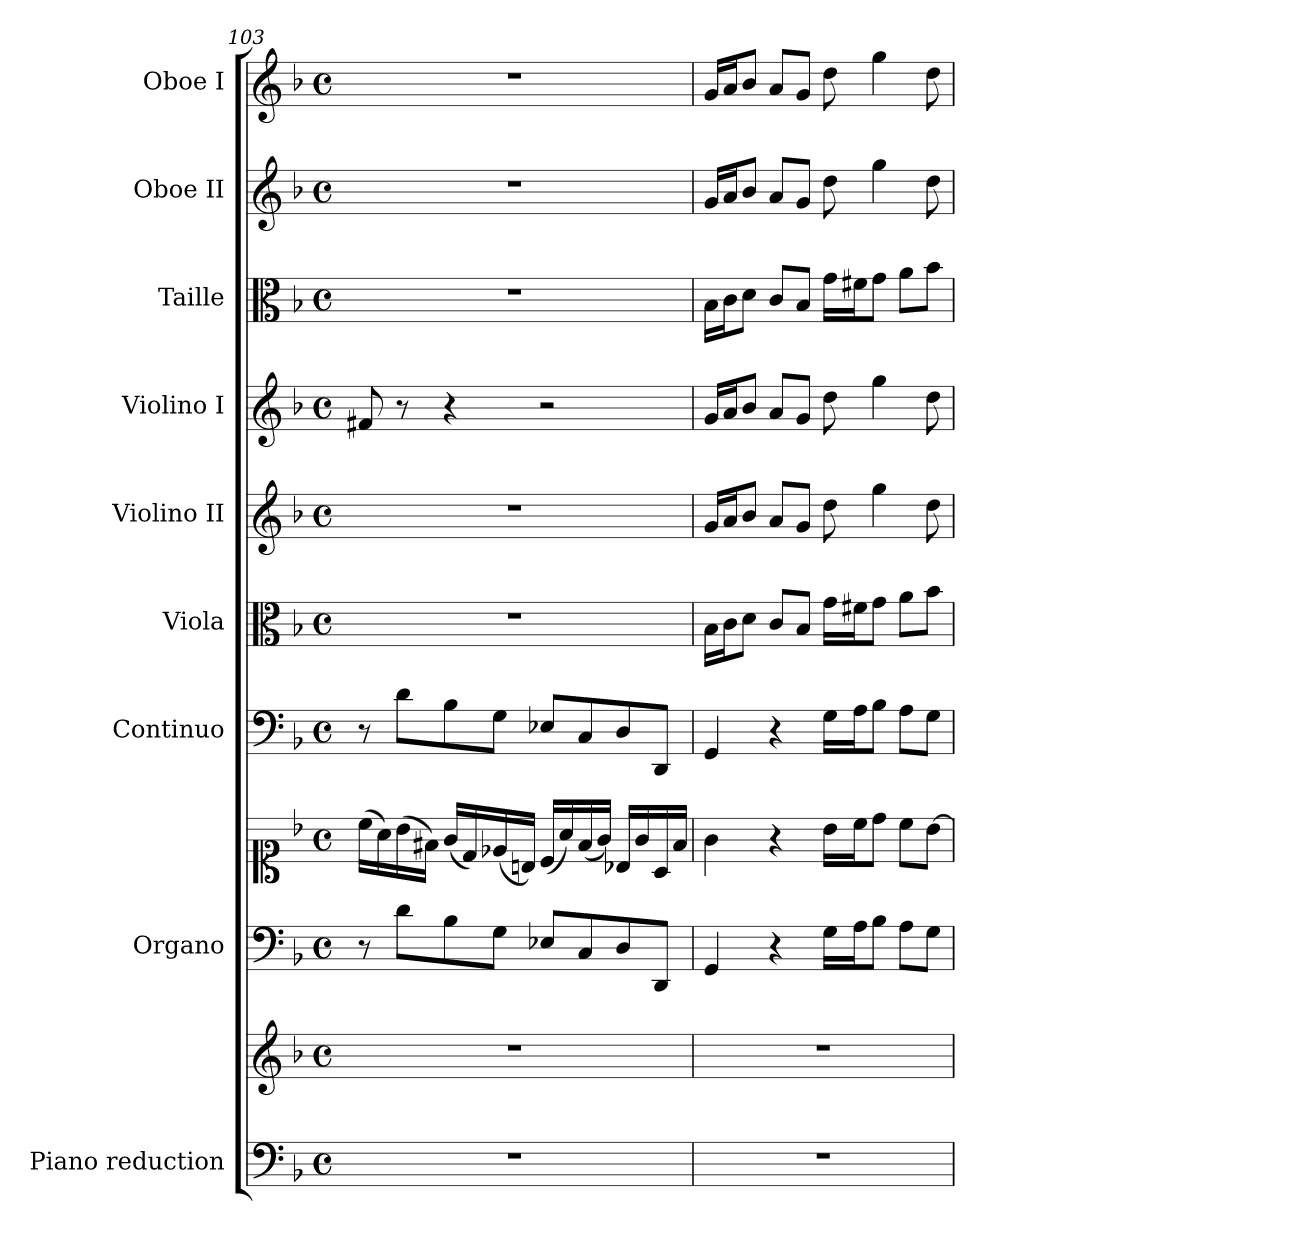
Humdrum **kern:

**kern	**kern	**kern	**kern	**kern	**kern	**kern	**kern	**kern	**kern	**kern
*part9	*part9	*part8	*part8	*part7	*part6	*part5	*part4	*part3	*part2	*part1
*staff11	*staff10	*staff9	*staff8	*staff7	*staff6	*staff5	*staff4	*staff3	*staff2	*staff1
*I"Piano reduction	*	*I"Organo	*	*I"Continuo	*I"Viola	*I"Violino II	*I"Violino I	*I"Taille	*I"Oboe II	*I"Oboe I
*I'Pno	*	*	*	*	*I'Vla	*I'Vln	*I'Vln	*	*I'Ob	*I'Ob
*clefF4	*clefG2	*clefF4	*clefC1	*clefF4	*clefC3	*clefG2	*clefG2	*clefC3	*clefG2	*clefG2
*k[b-]	*k[b-]	*k[b-]	*k[b-]	*k[b-]	*k[b-]	*k[b-]	*k[b-]	*k[b-]	*k[b-]	*k[b-]
*M4/4	*M4/4	*M4/4	*M4/4	*M4/4	*M4/4	*M4/4	*M4/4	*M4/4	*M4/4	*M4/4
*met(c)	*met(c)	*met(c)	*met(c)	*met(c)	*met(c)	*met(c)	*met(c)	*met(c)	*met(c)	*met(c)
=103	=103	=103	=103	=103	=103	=103	=103	=103	=103	=103
1r	1r	8r	(16cc\LL	8r	1r	1r	8f#X/	1r	1r	1r
.	.	.	16a\)	.	.	.	.	.	.	.
.	.	8d\L	(16b-\	8d\L	.	.	8r	.	.	.
.	.	.	16f#X\JJ)	.	.	.	.	.	.	.
.	.	8B-\	(16g/LL	8B-\	.	.	4r	.	.	.
.	.	.	16d/)	.	.	.	.	.	.	.
.	.	8G\J	(16e-X/	8G\J	.	.	.	.	.	.
.	.	.	16Bn/JJ)	.	.	.	.	.	.	.
.	.	8E-X/L	(16c/LL	8E-X/L	.	.	2r	.	.	.
.	.	.	16a/)	.	.	.	.	.	.	.
.	.	8C/	(16f#/	8C/	.	.	.	.	.	.
.	.	.	16g/JJ)	.	.	.	.	.	.	.
.	.	8D/	16B-X/LL	8D/	.	.	.	.	.	.
.	.	.	16g/	.	.	.	.	.	.	.
.	.	8DD/J	16A/	8DD/J	.	.	.	.	.	.
.	.	.	16f#/JJ	.	.	.	.	.	.	.
!!LO:PB:g=z
=104	=104	=104	=104	=104	=104	=104	=104	=104	=104	=104
1r	1r	4GG/	4g\	4GG/	16B-\LL	16g/LL	16g/LL	16B-\LL	16g/LL	16g/LL
.	.	.	.	.	16c\J	16a/J	16a/J	16c\J	16a/J	16a/J
.	.	.	.	.	8d\J	8b-/J	8b-/J	8d\J	8b-/J	8b-/J
.	.	4r	4r	4r	8c/L	8a/L	8a/L	8c/L	8a/L	8a/L
.	.	.	.	.	8B-/J	8g/J	8g/J	8B-/J	8g/J	8g/J
.	.	16G\LL	16b-\LL	16G\LL	16g\LL	8dd\	8dd\	16g\LL	8dd\	8dd\
.	.	16A\J	16cc\J	16A\J	16f#X\J	.	.	16f#X\J	.	.
.	.	8B-\J	8dd\J	8B-\J	8g\J	4gg\	4gg\	8g\J	4gg\	4gg\
.	.	8A\L	8cc\L	8A\L	8a\L	.	.	8a\L	.	.
.	.	8G\J	[8b-\J	8G\J	8b-\J	8dd\	8dd\	8b-\J	8dd\	8dd\
=	=	=	=	=	=	=	=	=	=	=
*-	*-	*-	*-	*-	*-	*-	*-	*-	*-	*-
